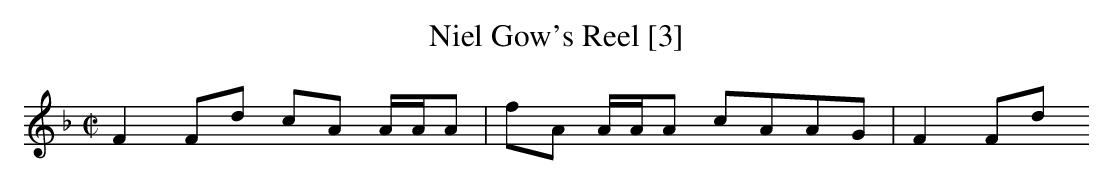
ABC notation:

X:1
T: Niel Gow's Reel [3]
M:C|
L:1/8
K:F
F2 Fd cA A/A/A|fA A/A/A cAAG|F2 Fd....
